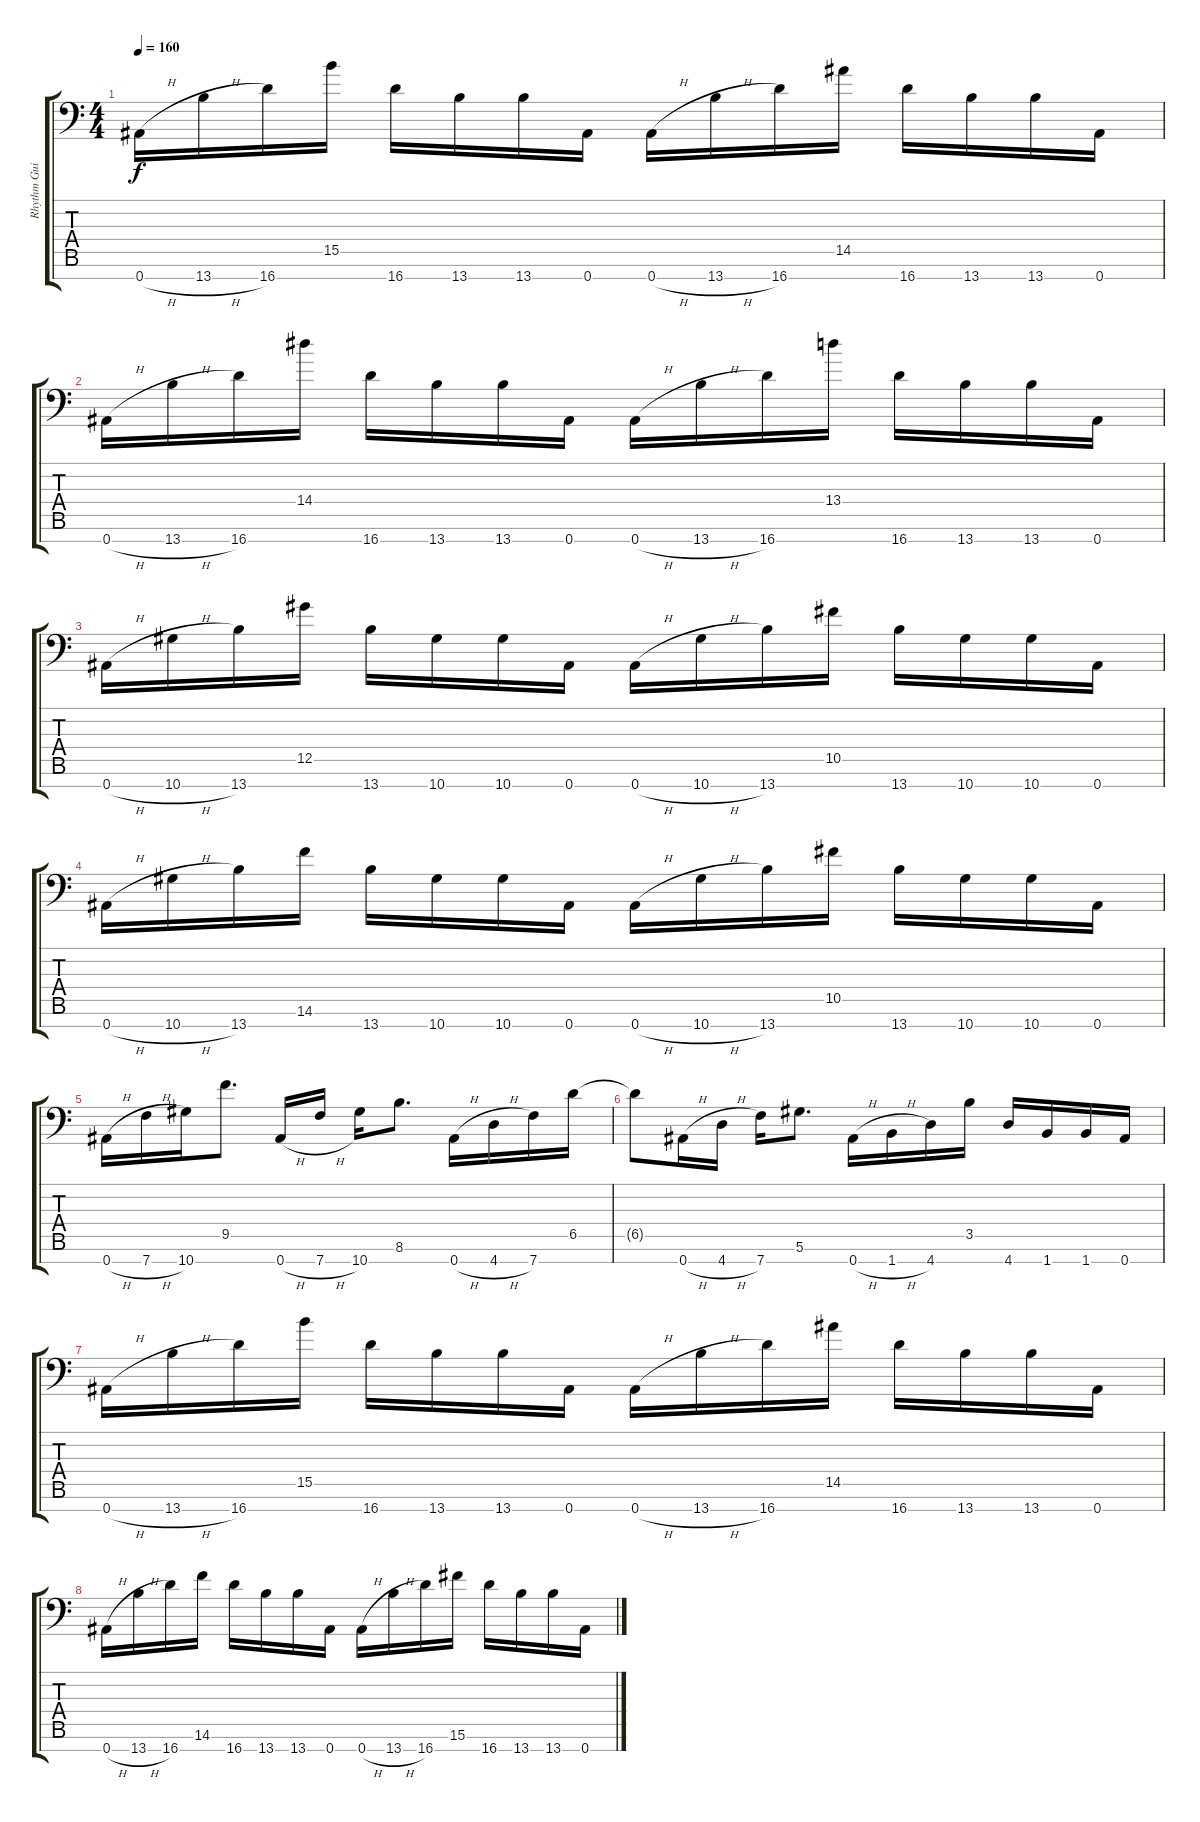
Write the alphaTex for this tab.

\track ("Rhythm Guitar Left" "Rhythm Gui") {instrument distortionguitar}
\staff {score tabs}
\tuning (Eb4 Bb3 Gb3 Db3 Ab2 Eb2 Bb1) {hide}
\ts (4 4)
\tempo 160
\clef f4
\ks c
0.7{h}.16{dy f} 13.7{h}.16 16.7.16 15.5.16 16.7.16 13.7.16 13.7.16 0.7.16 0.7{h}.16 13.7{h}.16 16.7.16 14.5.16 16.7.16 13.7.16 13.7.16 0.7.16 |
0.7{h}.16 13.7{h}.16 16.7.16 14.4.16 16.7.16 13.7.16 13.7.16 0.7.16 0.7{h}.16 13.7{h}.16 16.7.16 13.4.16 16.7.16 13.7.16 13.7.16 0.7.16 |
0.7{h}.16 10.7{h}.16 13.7.16 12.5.16 13.7.16 10.7.16 10.7.16 0.7.16 0.7{h}.16 10.7{h}.16 13.7.16 10.5.16 13.7.16 10.7.16 10.7.16 0.7.16 |
0.7{h}.16 10.7{h}.16 13.7.16 14.6.16 13.7.16 10.7.16 10.7.16 0.7.16 0.7{h}.16 10.7{h}.16 13.7.16 10.5.16 13.7.16 10.7.16 10.7.16 0.7.16 |
0.7{h}.16 7.7{h}.16 10.7.16 9.5.8{d} 0.7{h}.16 7.7{h}.16 10.7.16 8.6.8{d} 0.7{h}.16 4.7{h}.16 7.7.16 6.5.16 |
6.5{t}.8 0.7{h}.16 4.7{h}.16 7.7.16 5.6.8{d} 0.7{h}.16 1.7{h}.16 4.7.16 3.5.16 4.7.16 1.7.16 1.7.16 0.7.16 |
0.7{h}.16 13.7{h}.16 16.7.16 15.5.16 16.7.16 13.7.16 13.7.16 0.7.16 0.7{h}.16 13.7{h}.16 16.7.16 14.5.16 16.7.16 13.7.16 13.7.16 0.7.16 |
0.7{h}.16 13.7{h}.16 16.7.16 14.6.16 16.7.16 13.7.16 13.7.16 0.7.16 0.7{h}.16 13.7{h}.16 16.7.16 15.6.16 16.7.16 13.7.16 13.7.16 0.7.16
